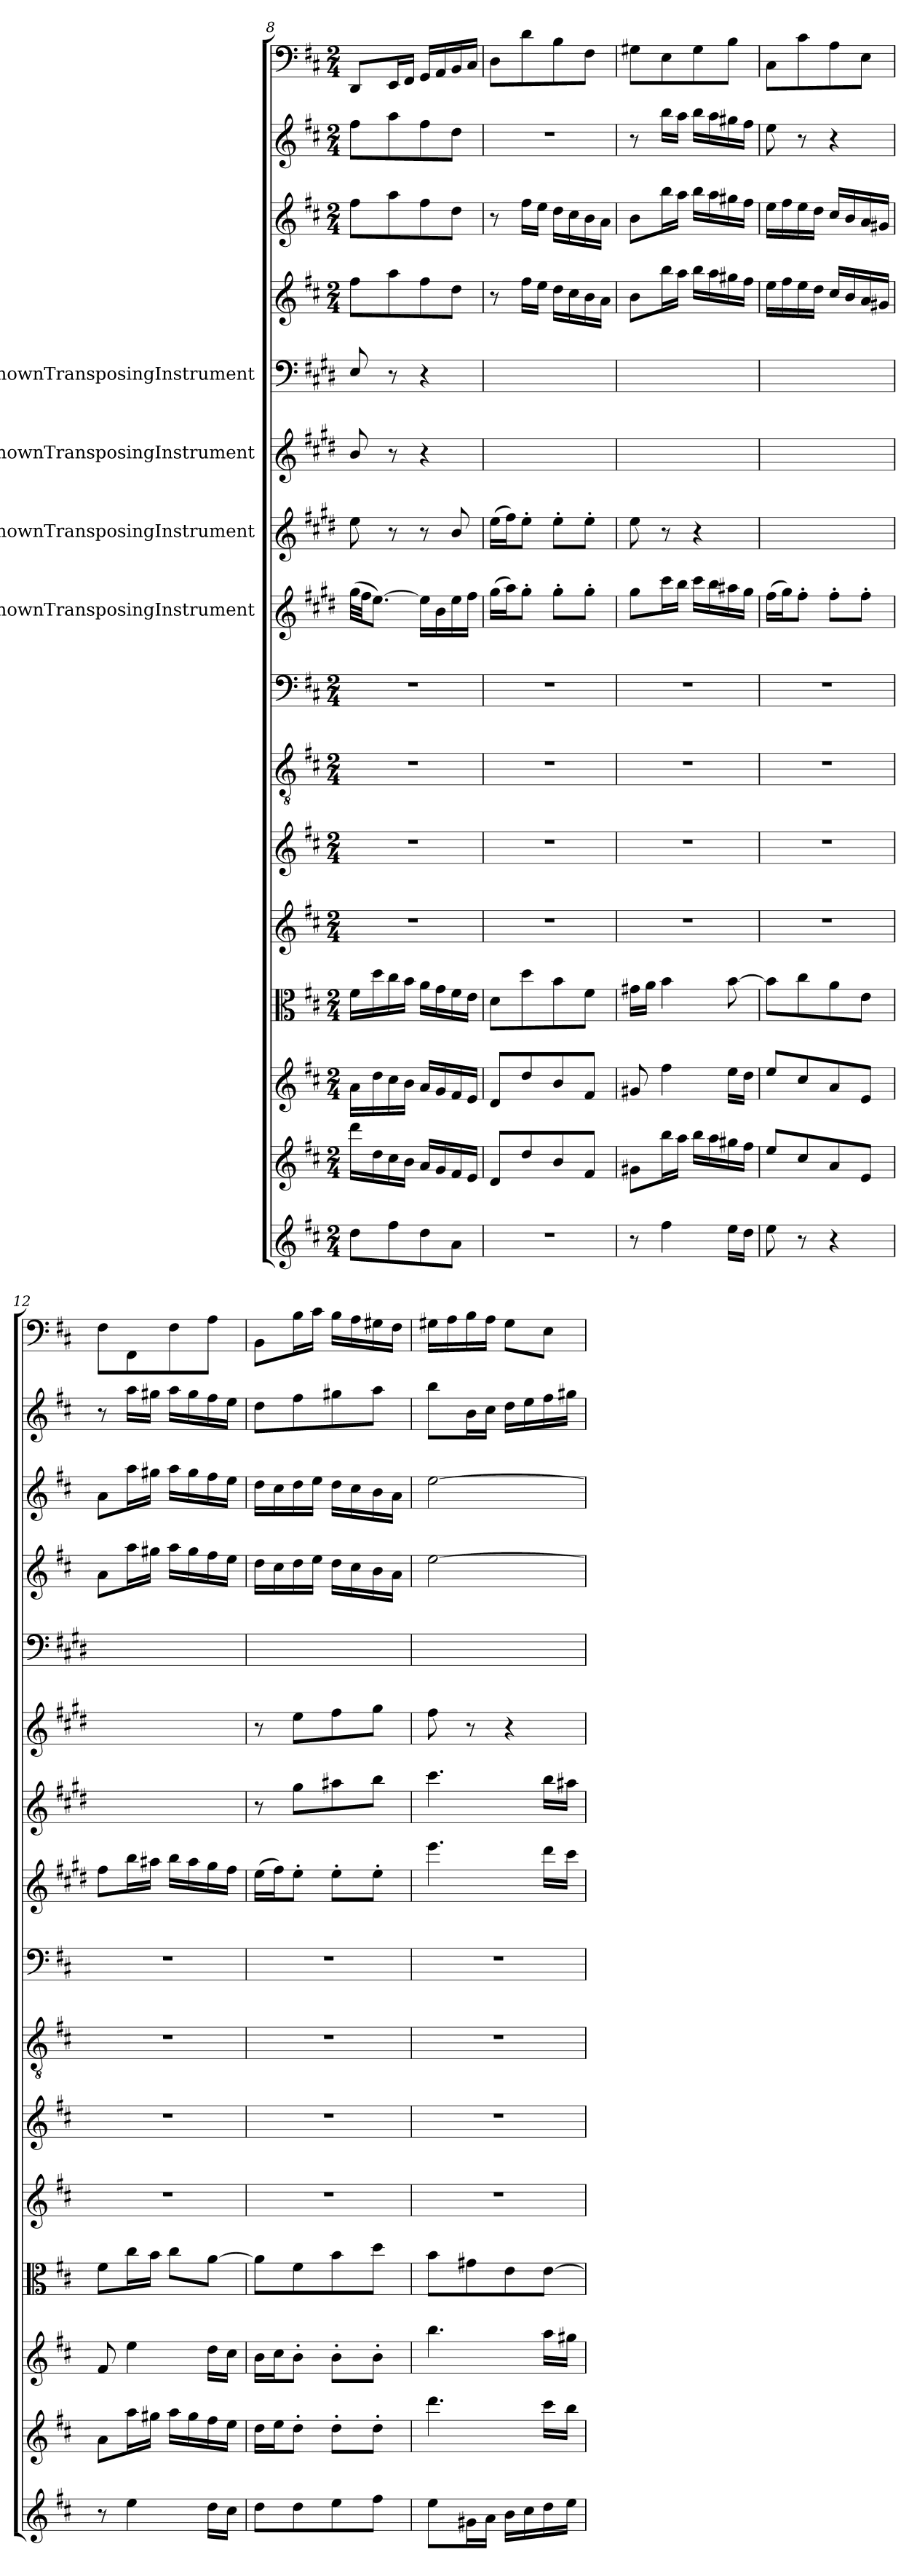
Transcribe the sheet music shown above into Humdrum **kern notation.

**kern	**kern	**kern	**kern	**kern	**kern	**kern	**kern	**kern	**kern	**kern	**kern	**kern	**kern	**kern	**kern
*part16	*part15	*part14	*part13	*part12	*part11	*part10	*part9	*part8	*part7	*part6	*part5	*part4	*part3	*part2	*part1
*staff16	*staff15	*staff14	*staff13	*staff12	*staff11	*staff10	*staff9	*staff8	*staff7	*staff6	*staff5	*staff4	*staff3	*staff2	*staff1
*	*	*	*	*	*	*	*	*I"UnknownTransposingInstrument	*I"UnknownTransposingInstrument	*I"UnknownTransposingInstrument	*I"UnknownTransposingInstrument	*	*	*	*
*clefG2	*clefG2	*clefG2	*clefC3	*clefG2	*clefG2	*clefGv2	*clefF4	*clefG2	*clefG2	*clefG2	*clefF4	*clefG2	*clefG2	*clefG2	*clefF4
*	*	*	*	*	*	*	*	*ITrd1c2	*ITrd1c2	*ITrd1c2	*ITrd1c2	*	*	*	*
*k[f#c#]	*k[f#c#]	*k[f#c#]	*k[f#c#]	*k[f#c#]	*k[f#c#]	*k[f#c#]	*k[f#c#]	*k[f#c#]	*k[f#c#]	*k[f#c#]	*k[f#c#]	*k[f#c#]	*k[f#c#]	*k[f#c#]	*k[f#c#]
*D:	*D:	*D:	*D:	*D:	*D:	*D:	*D:	*	*	*	*	*D:	*D:	*D:	*D:
*M2/4	*M2/4	*M2/4	*M2/4	*M2/4	*M2/4	*M2/4	*M2/4	*	*	*	*	*M2/4	*M2/4	*M2/4	*M2/4
=8	=8	=8	=8	=8	=8	=8	=8	=8	=8	=8	=8	=8	=8	=8	=8
8dd\L	16ddd\LL	16a\LL	16f#\LL	2r	2r	2r	2r	(32ff#\LLL	8dd\	8a/	8D/	8ff#\L	8ff#\L	8ff#\L	8DD/L
.	.	.	.	.	.	.	.	32ee\JJ	.	.	.	.	.	.	.
.	16dd\	16dd\	16dd\	.	.	.	.	[8.dd\J)	.	.	.	.	.	.	.
8ff#\	16cc#\	16cc#\	16cc#\	.	.	.	.	.	8r	8r	8r	8aa\	8aa\	8aa\	16EE/L
.	16b\JJ	16b\JJ	16b\JJ	.	.	.	.	.	.	.	.	.	.	.	16FF#/JJ
8dd\	16a/LL	16a/LL	16a\LL	.	.	.	.	16dd\LL]	8r	4r	4r	8ff#\	8ff#\	8ff#\	16GG/LL
.	16g/	16g/	16g\	.	.	.	.	16a\	.	.	.	.	.	.	16AA/
8a\J	16f#/	16f#/	16f#\	.	.	.	.	16dd\	8a/	.	.	8dd\J	8dd\J	8dd\J	16BB/
.	16e/JJ	16e/JJ	16e\JJ	.	.	.	.	16ee\JJ	.	.	.	.	.	.	16C#/JJ
=9	=9	=9	=9	=9	=9	=9	=9	=9	=9	=9	=9	=9	=9	=9	=9
2r	8d/L	8d/L	8d\L	2r	2r	2r	2r	(16ff#\LL	(16dd\LL	2r	2r	8r	8r	2r	8D\L
.	.	.	.	.	.	.	.	16gg\J)	16ee\J)	.	.	.	.	.	.
.	8dd/	8dd/	8dd\	.	.	.	.	8ff#'\J	8dd'\J	.	.	16ff#\LL	16ff#\LL	.	8d\
.	.	.	.	.	.	.	.	.	.	.	.	16ee\JJ	16ee\JJ	.	.
.	8b/	8b/	8b\	.	.	.	.	8ff#'\L	8dd'\L	.	.	16dd\LL	16dd\LL	.	8B\
.	.	.	.	.	.	.	.	.	.	.	.	16cc#\	16cc#\	.	.
.	8f#/J	8f#/J	8f#\J	.	.	.	.	8ff#'\J	8dd'\J	.	.	16b\	16b\	.	8F#\J
.	.	.	.	.	.	.	.	.	.	.	.	16a\JJ	16a\JJ	.	.
=10	=10	=10	=10	=10	=10	=10	=10	=10	=10	=10	=10	=10	=10	=10	=10
8r	8g#X\L	8g#X/	16g#X\LL	2r	2r	2r	2r	8ff#\L	8dd\	2r	2r	8b\L	8b\L	8r	8G#X\L
.	.	.	16a\JJ	.	.	.	.	.	.	.	.	.	.	.	.
4ff#\	16bb\L	4ff#\	4b\	.	.	.	.	16bb\L	8r	.	.	16bb\L	16bb\L	16bb\LL	8E\
.	16aa\JJ	.	.	.	.	.	.	16aa\JJ	.	.	.	16aa\JJ	16aa\JJ	16aa\JJ	.
.	16bb\LL	.	.	.	.	.	.	16bb\LL	4r	.	.	16bb\LL	16bb\LL	16bb\LL	8G#\
.	16aa\	.	.	.	.	.	.	16aa\	.	.	.	16aa\	16aa\	16aa\	.
16ee\LL	16gg#X\	16ee\LL	[8b\	.	.	.	.	16gg#X\	.	.	.	16gg#X\	16gg#X\	16gg#X\	8B\J
16dd\JJ	16ff#\JJ	16dd\JJ	.	.	.	.	.	16ff#\JJ	.	.	.	16ff#\JJ	16ff#\JJ	16ff#\JJ	.
=11	=11	=11	=11	=11	=11	=11	=11	=11	=11	=11	=11	=11	=11	=11	=11
8ee\	8ee/L	8ee/L	8b\L]	2r	2r	2r	2r	(16ee\LL	2r	2r	2r	16ee\LL	16ee\LL	8ee\	8C#\L
.	.	.	.	.	.	.	.	16ff#\J)	.	.	.	16ff#\	16ff#\	.	.
8r	8cc#/	8cc#/	8cc#\	.	.	.	.	8ee'\J	.	.	.	16ee\	16ee\	8r	8c#\
.	.	.	.	.	.	.	.	.	.	.	.	16dd\JJ	16dd\JJ	.	.
4r	8a/	8a/	8a\	.	.	.	.	8ee'\L	.	.	.	16cc#/LL	16cc#/LL	4r	8A\
.	.	.	.	.	.	.	.	.	.	.	.	16b/	16b/	.	.
.	8e/J	8e/J	8e\J	.	.	.	.	8ee'\J	.	.	.	16a/	16a/	.	8E\J
.	.	.	.	.	.	.	.	.	.	.	.	16g#X/JJ	16g#X/JJ	.	.
=12	=12	=12	=12	=12	=12	=12	=12	=12	=12	=12	=12	=12	=12	=12	=12
8r	8a\L	8f#/	8f#\L	2r	2r	2r	2r	8ee\L	2r	2r	2r	8a\L	8a\L	8r	8F#\L
4ee\	16aa\L	4ee\	16cc#\L	.	.	.	.	16aa\L	.	.	.	16aa\L	16aa\L	16aa\LL	8FF#\
.	16gg#X\JJ	.	16b\JJ	.	.	.	.	16gg#X\JJ	.	.	.	16gg#X\JJ	16gg#X\JJ	16gg#X\JJ	.
.	16aa\LL	.	8cc#\L	.	.	.	.	16aa\LL	.	.	.	16aa\LL	16aa\LL	16aa\LL	8F#\
.	16gg#\	.	.	.	.	.	.	16gg#\	.	.	.	16gg#\	16gg#\	16gg#\	.
16dd\LL	16ff#\	16dd\LL	[8a\J	.	.	.	.	16ff#\	.	.	.	16ff#\	16ff#\	16ff#\	8A\J
16cc#\JJ	16ee\JJ	16cc#\JJ	.	.	.	.	.	16ee\JJ	.	.	.	16ee\JJ	16ee\JJ	16ee\JJ	.
=13	=13	=13	=13	=13	=13	=13	=13	=13	=13	=13	=13	=13	=13	=13	=13
8dd\L	16dd\LL	16b\LL	8a\L]	2r	2r	2r	2r	(16dd\LL	8r	8r	2r	16dd\LL	16dd\LL	8dd\L	8BB\L
.	16ee\J	16cc#\J	.	.	.	.	.	16ee\J)	.	.	.	16cc#\	16cc#\	.	.
8dd\	8dd'\J	8b'\J	8f#\	.	.	.	.	8dd'\J	8ff#\L	8dd\L	.	16dd\	16dd\	8ff#\	16B\L
.	.	.	.	.	.	.	.	.	.	.	.	16ee\JJ	16ee\JJ	.	16c#\JJ
8ee\	8dd'\L	8b'\L	8b\	.	.	.	.	8dd'\L	8gg#X\	8ee\	.	16dd\LL	16dd\LL	8gg#X\	16B\LL
.	.	.	.	.	.	.	.	.	.	.	.	16cc#\	16cc#\	.	16A\
8ff#\J	8dd'\J	8b'\J	8dd\J	.	.	.	.	8dd'\J	8aa\J	8ff#\J	.	16b\	16b\	8aa\J	16G#X\
.	.	.	.	.	.	.	.	.	.	.	.	16a\JJ	16a\JJ	.	16F#\JJ
=14	=14	=14	=14	=14	=14	=14	=14	=14	=14	=14	=14	=14	=14	=14	=14
8ee\L	4.ddd\	4.bb\	8b\L	2r	2r	2r	2r	4.ddd\	4.bb\	8ee\	2r	[2ee\	[2ee\	8bb\L	16G#X\LL
.	.	.	.	.	.	.	.	.	.	.	.	.	.	.	16A\
16g#X\L	.	.	8g#X\	.	.	.	.	.	.	8r	.	.	.	16b\L	16B\
16a\JJ	.	.	.	.	.	.	.	.	.	.	.	.	.	16cc#\JJ	16A\JJ
16b\LL	.	.	8e\	.	.	.	.	.	.	4r	.	.	.	16dd\LL	8G#\L
16cc#\	.	.	.	.	.	.	.	.	.	.	.	.	.	16ee\	.
16dd\	16ccc#\LL	16aa\LL	[8e\J	.	.	.	.	16ccc#\LL	16aa\LL	.	.	.	.	16ff#\	8E\J
16ee\JJ	16bb\JJ	16gg#X\JJ	.	.	.	.	.	16bb\JJ	16gg#X\JJ	.	.	.	.	16gg#X\JJ	.
=	=	=	=	=	=	=	=	=	=	=	=	=	=	=	=
*-	*-	*-	*-	*-	*-	*-	*-	*-	*-	*-	*-	*-	*-	*-	*-
